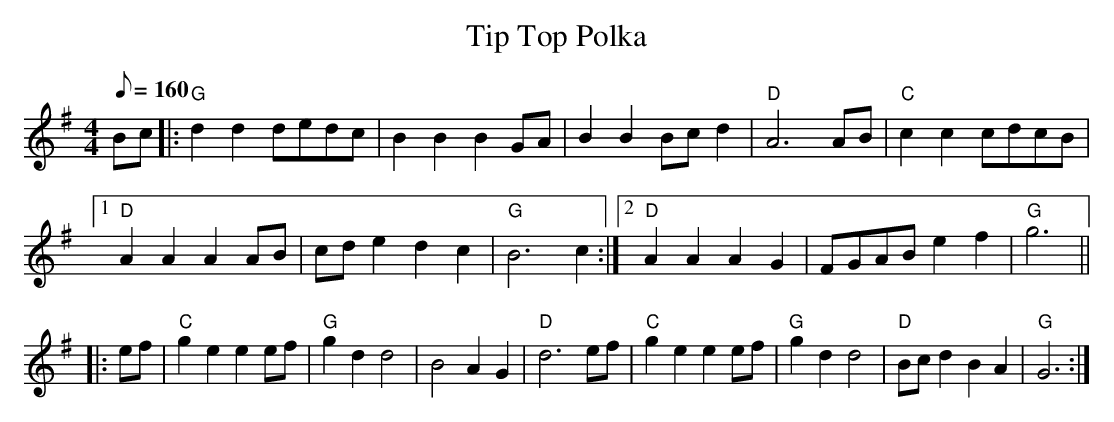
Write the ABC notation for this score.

X:1
T:Tip Top Polka
M:4/4
L:1/8
Q:160
K:G
Bc |: \
"G" d2d2 dedc | B2B2 B2GA | B2B2Bcd2 | "D" A6 AB | "C" c2c2 cdcB |
[1 "D" A2A2 A2AB | cde2 d2c2 | "G" B6 c2 :| \
[2 "D" A2A2 A2G2 | FGAB e2f2 | "G" g6 ||
|: ef |\
"C" g2e2 e2ef | "G" g2d2 d4 | B4 A2 G2 | "D" d6 ef | \
"C" g2e2 e2ef | "G "g2d2 d4 | "D" Bcd2 B2A2 | "G" G6 :|
